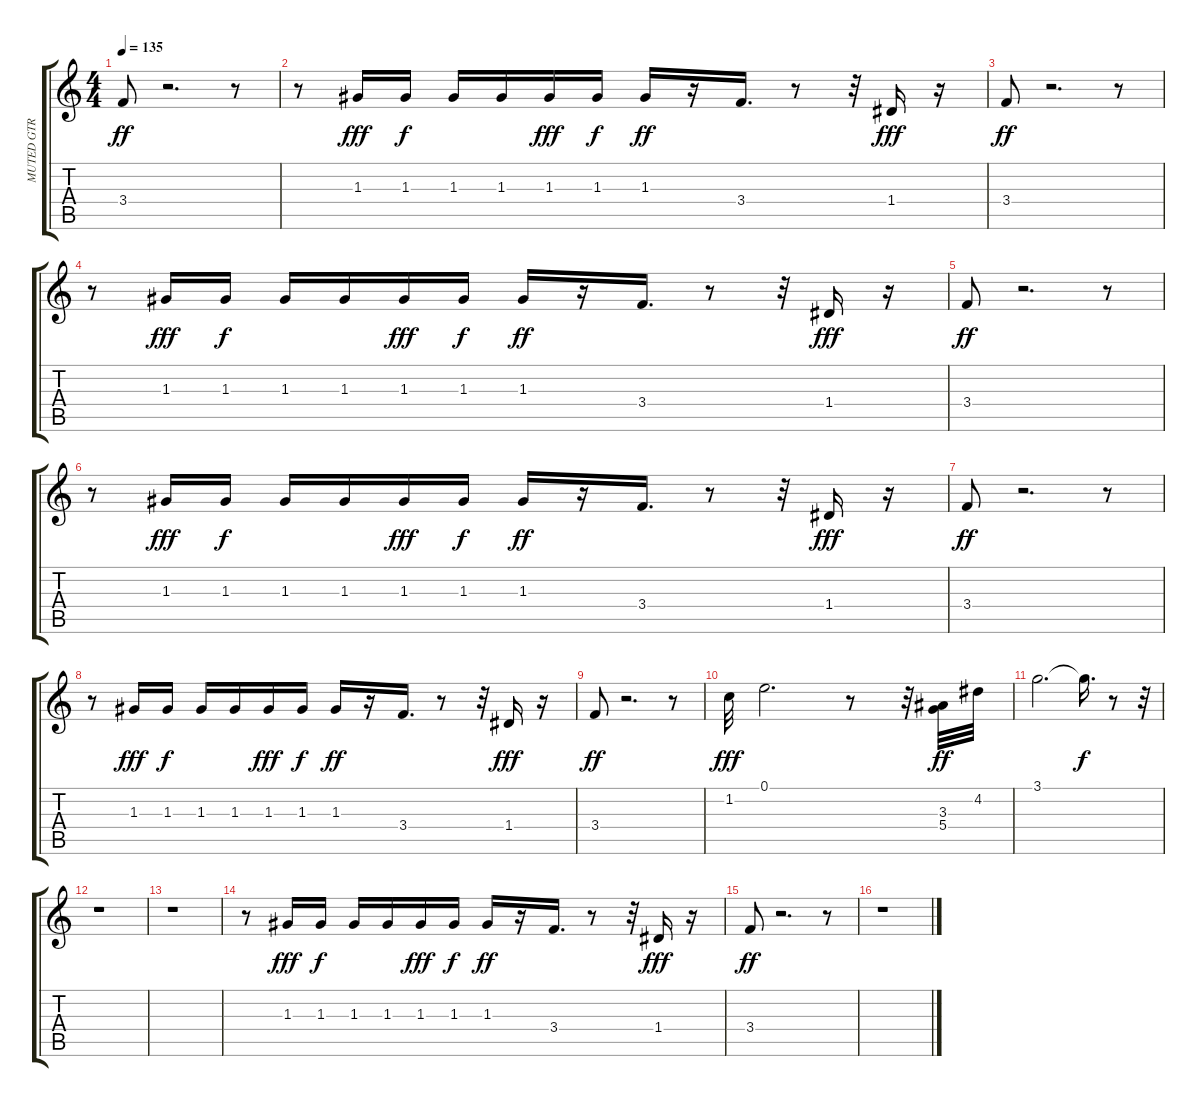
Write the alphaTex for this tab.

\track ("MUTED GTR" "MUTED GTR") {instrument electricguitarmuted}
\staff {score tabs}
\tuning (E4 B3 G3 D3 A2 E2) {hide}
\ts (4 4)
\tempo 135
\clef g2
\ks c
3.4.8{dy ff} r.2{d} r.8 |
r.8 1.3.16{dy fff} 1.3.16{dy f} 1.3.16 1.3.16 1.3.16{dy fff} 1.3.16{dy f} 1.3.16{dy ff} r.16 3.4.16{d} r.8 r.32 1.4.16{dy fff} r.16 |
3.4.8{dy ff} r.2{d} r.8 |
r.8 1.3.16{dy fff} 1.3.16{dy f} 1.3.16 1.3.16 1.3.16{dy fff} 1.3.16{dy f} 1.3.16{dy ff} r.16 3.4.16{d} r.8 r.32 1.4.16{dy fff} r.16 |
3.4.8{dy ff} r.2{d} r.8 |
r.8 1.3.16{dy fff} 1.3.16{dy f} 1.3.16 1.3.16 1.3.16{dy fff} 1.3.16{dy f} 1.3.16{dy ff} r.16 3.4.16{d} r.8 r.32 1.4.16{dy fff} r.16 |
3.4.8{dy ff} r.2{d} r.8 |
r.8 1.3.16{dy fff} 1.3.16{dy f} 1.3.16 1.3.16 1.3.16{dy fff} 1.3.16{dy f} 1.3.16{dy ff} r.16 3.4.16{d} r.8 r.32 1.4.16{dy fff} r.16 |
3.4.8{dy ff} r.2{d} r.8 |
1.2.32{dy fff} 0.1.2{d} r.8 r.32 (3.3 5.4).32{dy ff} 4.2.32 |
3.1.2{d} 3.1{t}.16{d dy f} r.8 r.32 |
r.1 |
r.1 |
r.8 1.3.16{dy fff} 1.3.16{dy f} 1.3.16 1.3.16 1.3.16{dy fff} 1.3.16{dy f} 1.3.16{dy ff} r.16 3.4.16{d} r.8 r.32 1.4.16{dy fff} r.16 |
3.4.8{dy ff} r.2{d} r.8 |
r.1
